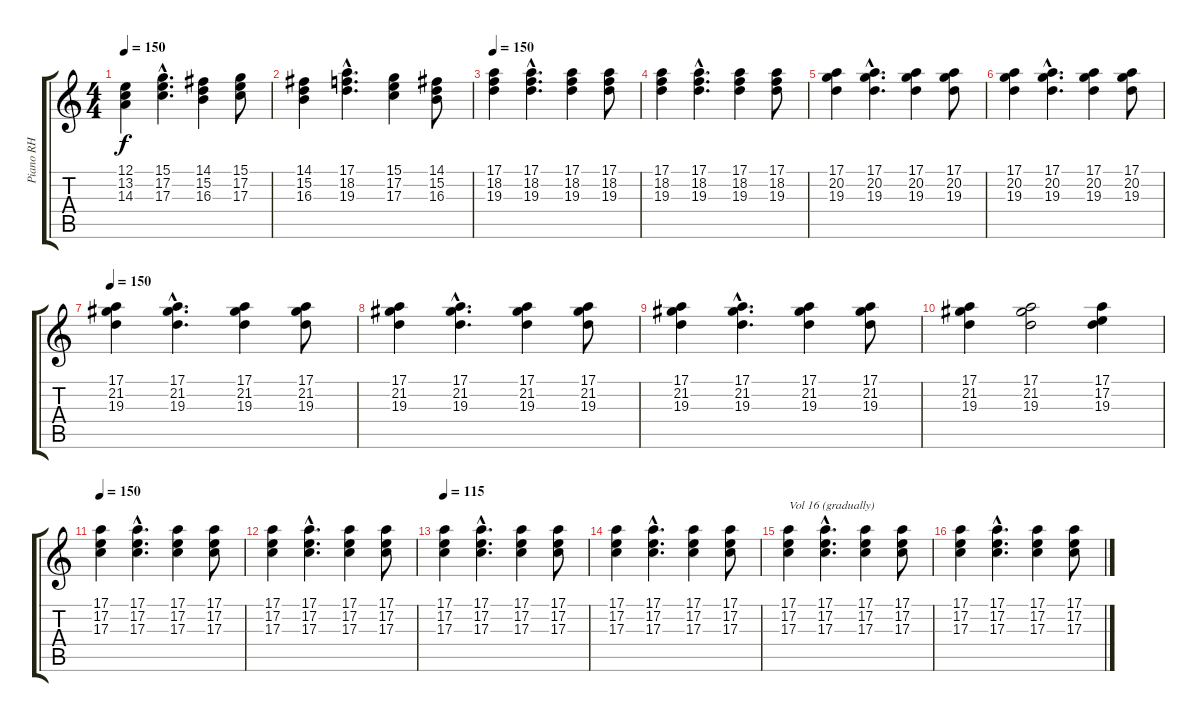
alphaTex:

\track ("Piano RH" "Piano RH") {instrument acousticgrandpiano}
\staff {score tabs}
\tuning (E4 B3 G3 D3 A2 E2) {hide}
\ts (4 4)
\tempo 150
\clef g2
\ks c
(12.1 13.2 14.3).4{dy f} (15.1{hac} 17.2{hac} 17.3{hac}).4{d} (14.1 15.2 16.3).4 (15.1 17.2 17.3).8 |
(14.1 15.2 16.3).4 (17.1{hac} 18.2{hac} 19.3{hac}).4{d} (15.1 17.2 17.3).4 (14.1 15.2 16.3).8 |
\tempo 150
(17.1 18.2 19.3).4 (17.1{hac} 18.2{hac} 19.3{hac}).4{d} (17.1 18.2 19.3).4 (17.1 18.2 19.3).8 |
(17.1 18.2 19.3).4 (17.1{hac} 18.2{hac} 19.3{hac}).4{d} (17.1 18.2 19.3).4 (17.1 18.2 19.3).8 |
(17.1 20.2 19.3).4 (17.1{hac} 20.2{hac} 19.3{hac}).4{d} (17.1 20.2 19.3).4 (17.1 20.2 19.3).8 |
(17.1 20.2 19.3).4 (17.1{hac} 20.2{hac} 19.3{hac}).4{d} (17.1 20.2 19.3).4 (17.1 20.2 19.3).8 |
\tempo 150
(17.1 21.2 19.3).4 (17.1{hac} 21.2{hac} 19.3{hac}).4{d} (17.1 21.2 19.3).4 (17.1 21.2 19.3).8 |
(17.1 21.2 19.3).4 (17.1{hac} 21.2{hac} 19.3{hac}).4{d} (17.1 21.2 19.3).4 (17.1 21.2 19.3).8 |
(17.1 21.2 19.3).4 (17.1{hac} 21.2{hac} 19.3{hac}).4{d} (17.1 21.2 19.3).4 (17.1 21.2 19.3).8 |
(17.1 21.2 19.3).4 (17.1 21.2 19.3).2 (17.1 17.2 19.3).4 |
\tempo 150
(17.1 17.2 17.3).4 (17.1{hac} 17.2{hac} 17.3{hac}).4{d} (17.1 17.2 17.3).4 (17.1 17.2 17.3).8 |
(17.1 17.2 17.3).4 (17.1{hac} 17.2{hac} 17.3{hac}).4{d} (17.1 17.2 17.3).4 (17.1 17.2 17.3).8 |
\tempo 115
(17.1 17.2 17.3).4 (17.1{hac} 17.2{hac} 17.3{hac}).4{d} (17.1 17.2 17.3).4 (17.1 17.2 17.3).8 |
(17.1 17.2 17.3).4 (17.1{hac} 17.2{hac} 17.3{hac}).4{d} (17.1 17.2 17.3).4 (17.1 17.2 17.3).8 |
(17.1 17.2 17.3).4{txt "Vol 16 (gradually)" volume 16} (17.1{hac} 17.2{hac} 17.3{hac}).4{d} (17.1 17.2 17.3).4 (17.1 17.2 17.3).8 |
(17.1 17.2 17.3).4 (17.1{hac} 17.2{hac} 17.3{hac}).4{d} (17.1 17.2 17.3).4 (17.1 17.2 17.3).8
